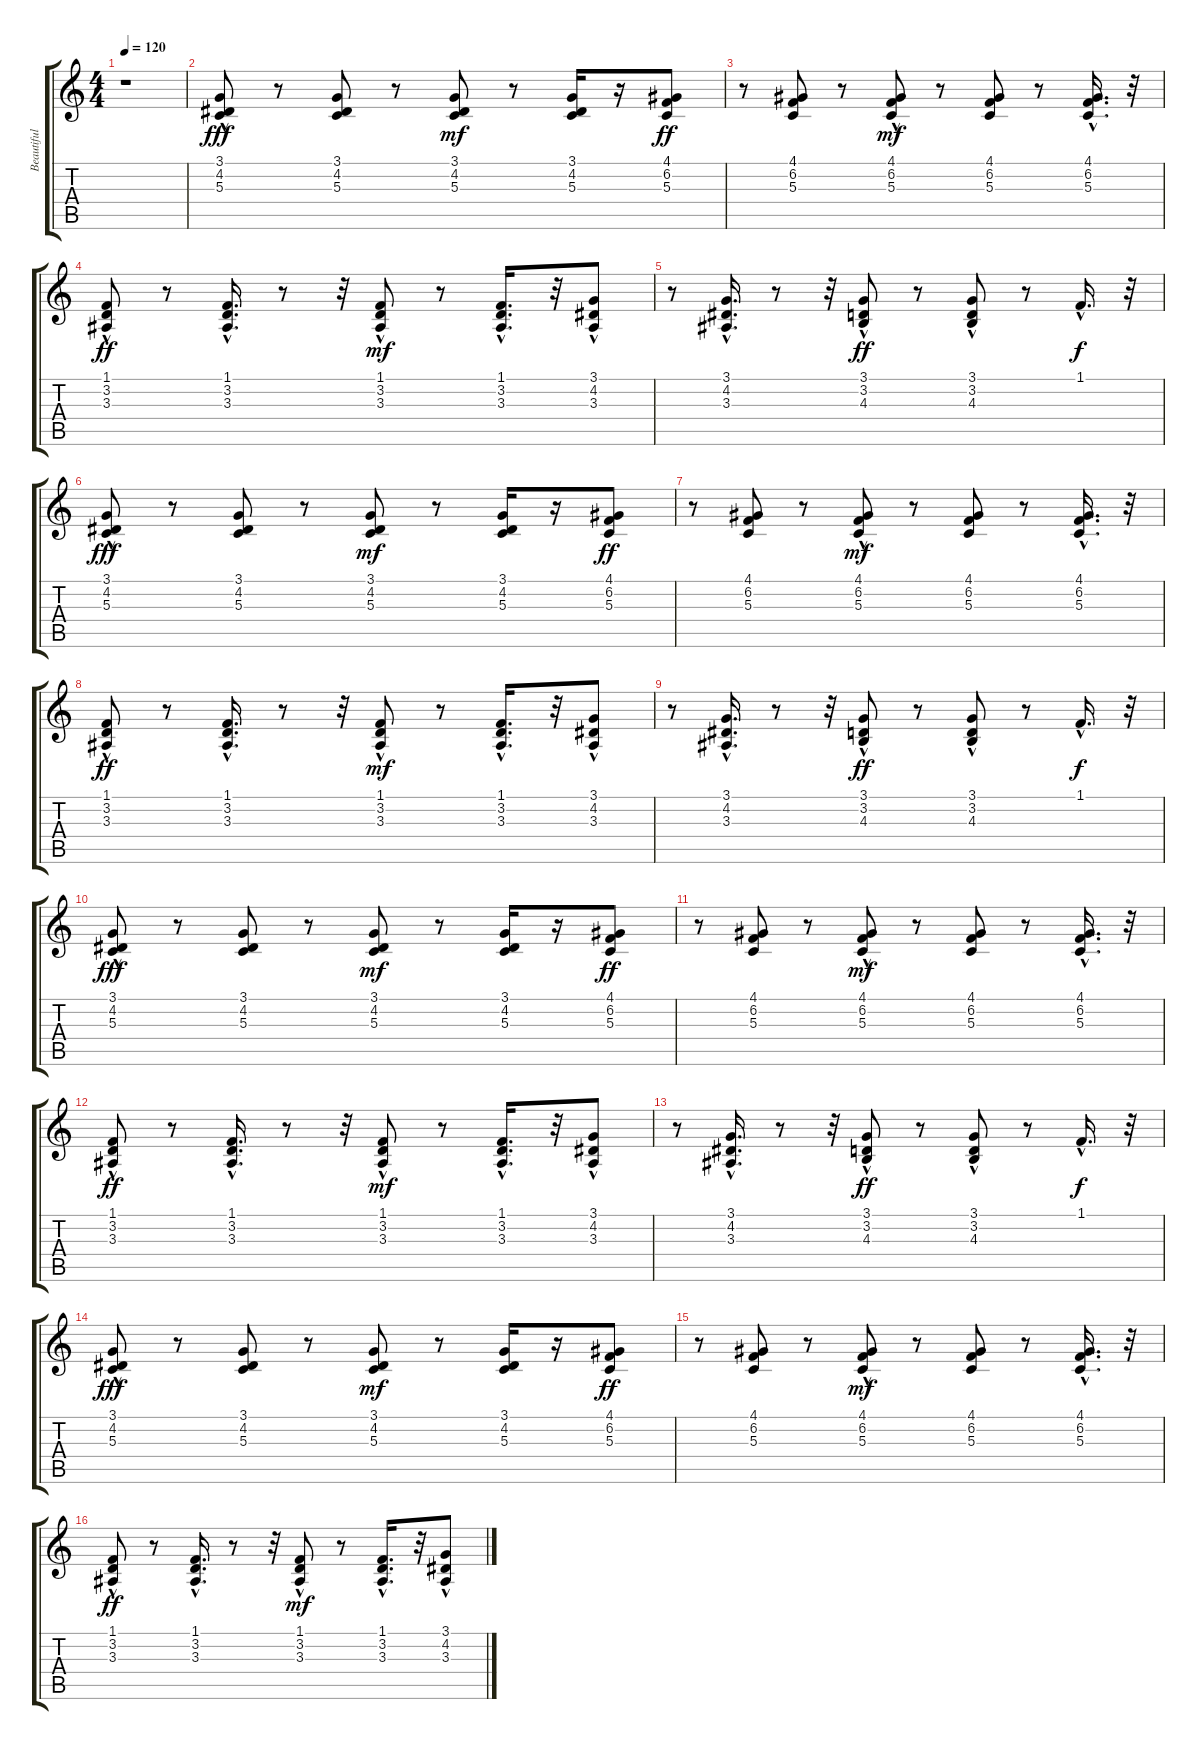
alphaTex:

\track ("Beautiful Life" "Beautiful ") {instrument electricgrandpiano}
\staff {score tabs}
\tuning (E4 B3 G3 D3 A2 E2) {hide}
\ts (4 4)
\tempo 120
\clef g2
\ks c
r.1{dy f} |
(3.1 4.2{hac} 5.3{hac}).8{dy fff} r.8 (3.1 4.2 5.3).8 r.8 (3.1 4.2 5.3).8{dy mf} r.8 (3.1 4.2 5.3).16 r.16 (4.1 6.2 5.3).8{dy ff} |
r.8 (4.1 6.2 5.3).8 r.8 (4.1 6.2 5.3{hac}).8{dy mf} r.8 (4.1 6.2 5.3).8 r.8 (4.1{hac} 6.2 5.3).16{d} r.32 |
(1.1{hac} 3.2{hac} 3.3).8{dy ff} r.8 (1.1{hac} 3.2{hac} 3.3{hac}).16{d} r.8 r.32 (1.1 3.2{hac} 3.3{hac}).8{dy mf} r.8 (1.1 3.2 3.3{hac}).16{d} r.32 (3.1{hac} 4.2 3.3{hac}).8 |
r.8 (3.1{hac} 4.2{hac} 3.3{hac}).16{d} r.8 r.32 (3.1{hac} 3.2 4.3{hac}).8{dy ff} r.8 (3.1 3.2 4.3{hac}).8 r.8 1.1{hac}.16{d dy f} r.32 |
(3.1 4.2{hac} 5.3{hac}).8{dy fff} r.8 (3.1 4.2 5.3).8 r.8 (3.1 4.2 5.3).8{dy mf} r.8 (3.1 4.2 5.3).16 r.16 (4.1 6.2 5.3).8{dy ff} |
r.8 (4.1 6.2 5.3).8 r.8 (4.1 6.2 5.3{hac}).8{dy mf} r.8 (4.1 6.2 5.3).8 r.8 (4.1{hac} 6.2 5.3).16{d} r.32 |
(1.1{hac} 3.2{hac} 3.3).8{dy ff} r.8 (1.1{hac} 3.2{hac} 3.3{hac}).16{d} r.8 r.32 (1.1 3.2{hac} 3.3{hac}).8{dy mf} r.8 (1.1 3.2 3.3{hac}).16{d} r.32 (3.1{hac} 4.2 3.3{hac}).8 |
r.8 (3.1{hac} 4.2{hac} 3.3{hac}).16{d} r.8 r.32 (3.1{hac} 3.2 4.3{hac}).8{dy ff} r.8 (3.1 3.2 4.3{hac}).8 r.8 1.1{hac}.16{d dy f} r.32 |
(3.1 4.2{hac} 5.3{hac}).8{dy fff} r.8 (3.1 4.2 5.3).8 r.8 (3.1 4.2 5.3).8{dy mf} r.8 (3.1 4.2 5.3).16 r.16 (4.1 6.2 5.3).8{dy ff} |
r.8 (4.1 6.2 5.3).8 r.8 (4.1 6.2 5.3{hac}).8{dy mf} r.8 (4.1 6.2 5.3).8 r.8 (4.1{hac} 6.2 5.3).16{d} r.32 |
(1.1{hac} 3.2{hac} 3.3).8{dy ff} r.8 (1.1{hac} 3.2{hac} 3.3{hac}).16{d} r.8 r.32 (1.1 3.2{hac} 3.3{hac}).8{dy mf} r.8 (1.1 3.2 3.3{hac}).16{d} r.32 (3.1{hac} 4.2 3.3{hac}).8 |
r.8 (3.1{hac} 4.2{hac} 3.3{hac}).16{d} r.8 r.32 (3.1{hac} 3.2 4.3{hac}).8{dy ff} r.8 (3.1 3.2 4.3{hac}).8 r.8 1.1{hac}.16{d dy f} r.32 |
(3.1 4.2{hac} 5.3{hac}).8{dy fff} r.8 (3.1 4.2 5.3).8 r.8 (3.1 4.2 5.3).8{dy mf} r.8 (3.1 4.2 5.3).16 r.16 (4.1 6.2 5.3).8{dy ff} |
r.8 (4.1 6.2 5.3).8 r.8 (4.1 6.2 5.3{hac}).8{dy mf} r.8 (4.1 6.2 5.3).8 r.8 (4.1{hac} 6.2 5.3).16{d} r.32 |
(1.1{hac} 3.2{hac} 3.3).8{dy ff} r.8 (1.1{hac} 3.2{hac} 3.3{hac}).16{d} r.8 r.32 (1.1 3.2{hac} 3.3{hac}).8{dy mf} r.8 (1.1 3.2 3.3{hac}).16{d} r.32 (3.1{hac} 4.2 3.3{hac}).8
